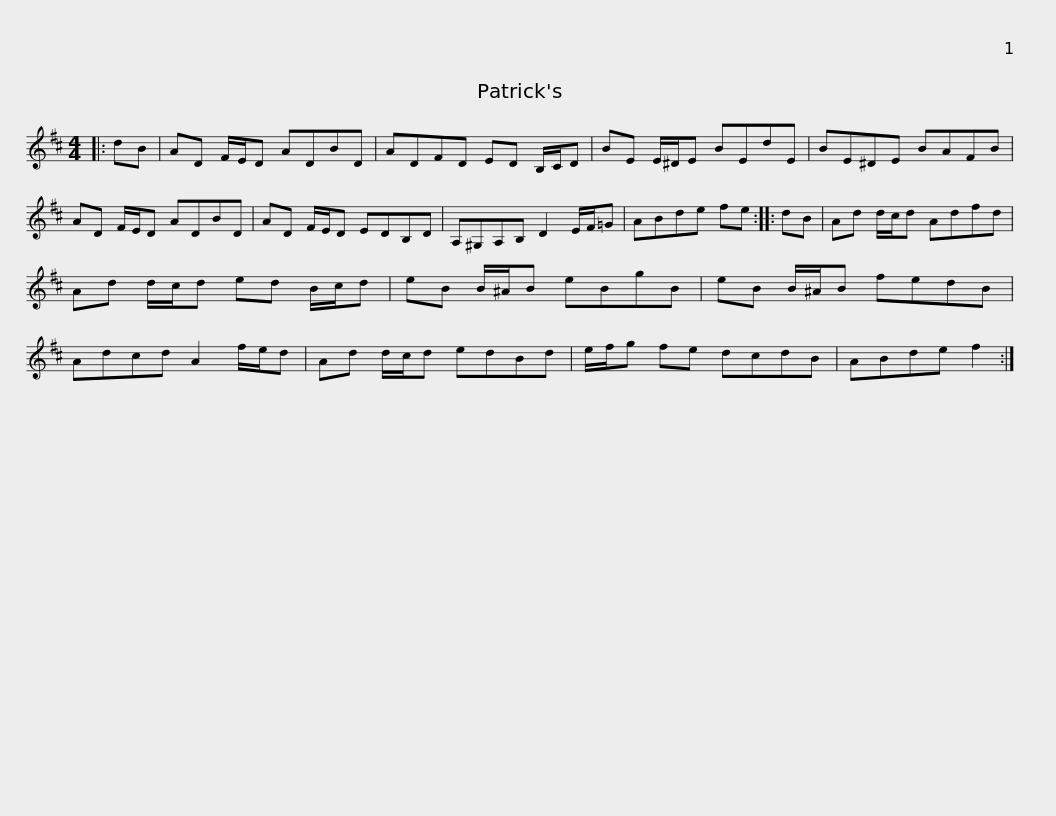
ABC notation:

X:1
L:1/8
M:4/4
I:linebreak $
K:D
V:1 treble
V:1
|: dB | AD F/E/D ADBD | ADFD ED B,/C/D | BE E/^D/E BEdE | BE^DE BAFB |$ %5
 AD F/E/D ADBD | AD F/E/D EDB,D | A,^G,A,B, D2 E/F/=G | ABde fe :: dB |$ %10
 Ad d/c/d Adfd | Ad d/c/d ed B/c/d | eB B/^A/B eBgB | eB B/^A/B fedB | Adcd A2 f/e/d |$ %15
 Ad d/c/d edBd | e/f/g fe dcdB | ABde f2 :| %18
